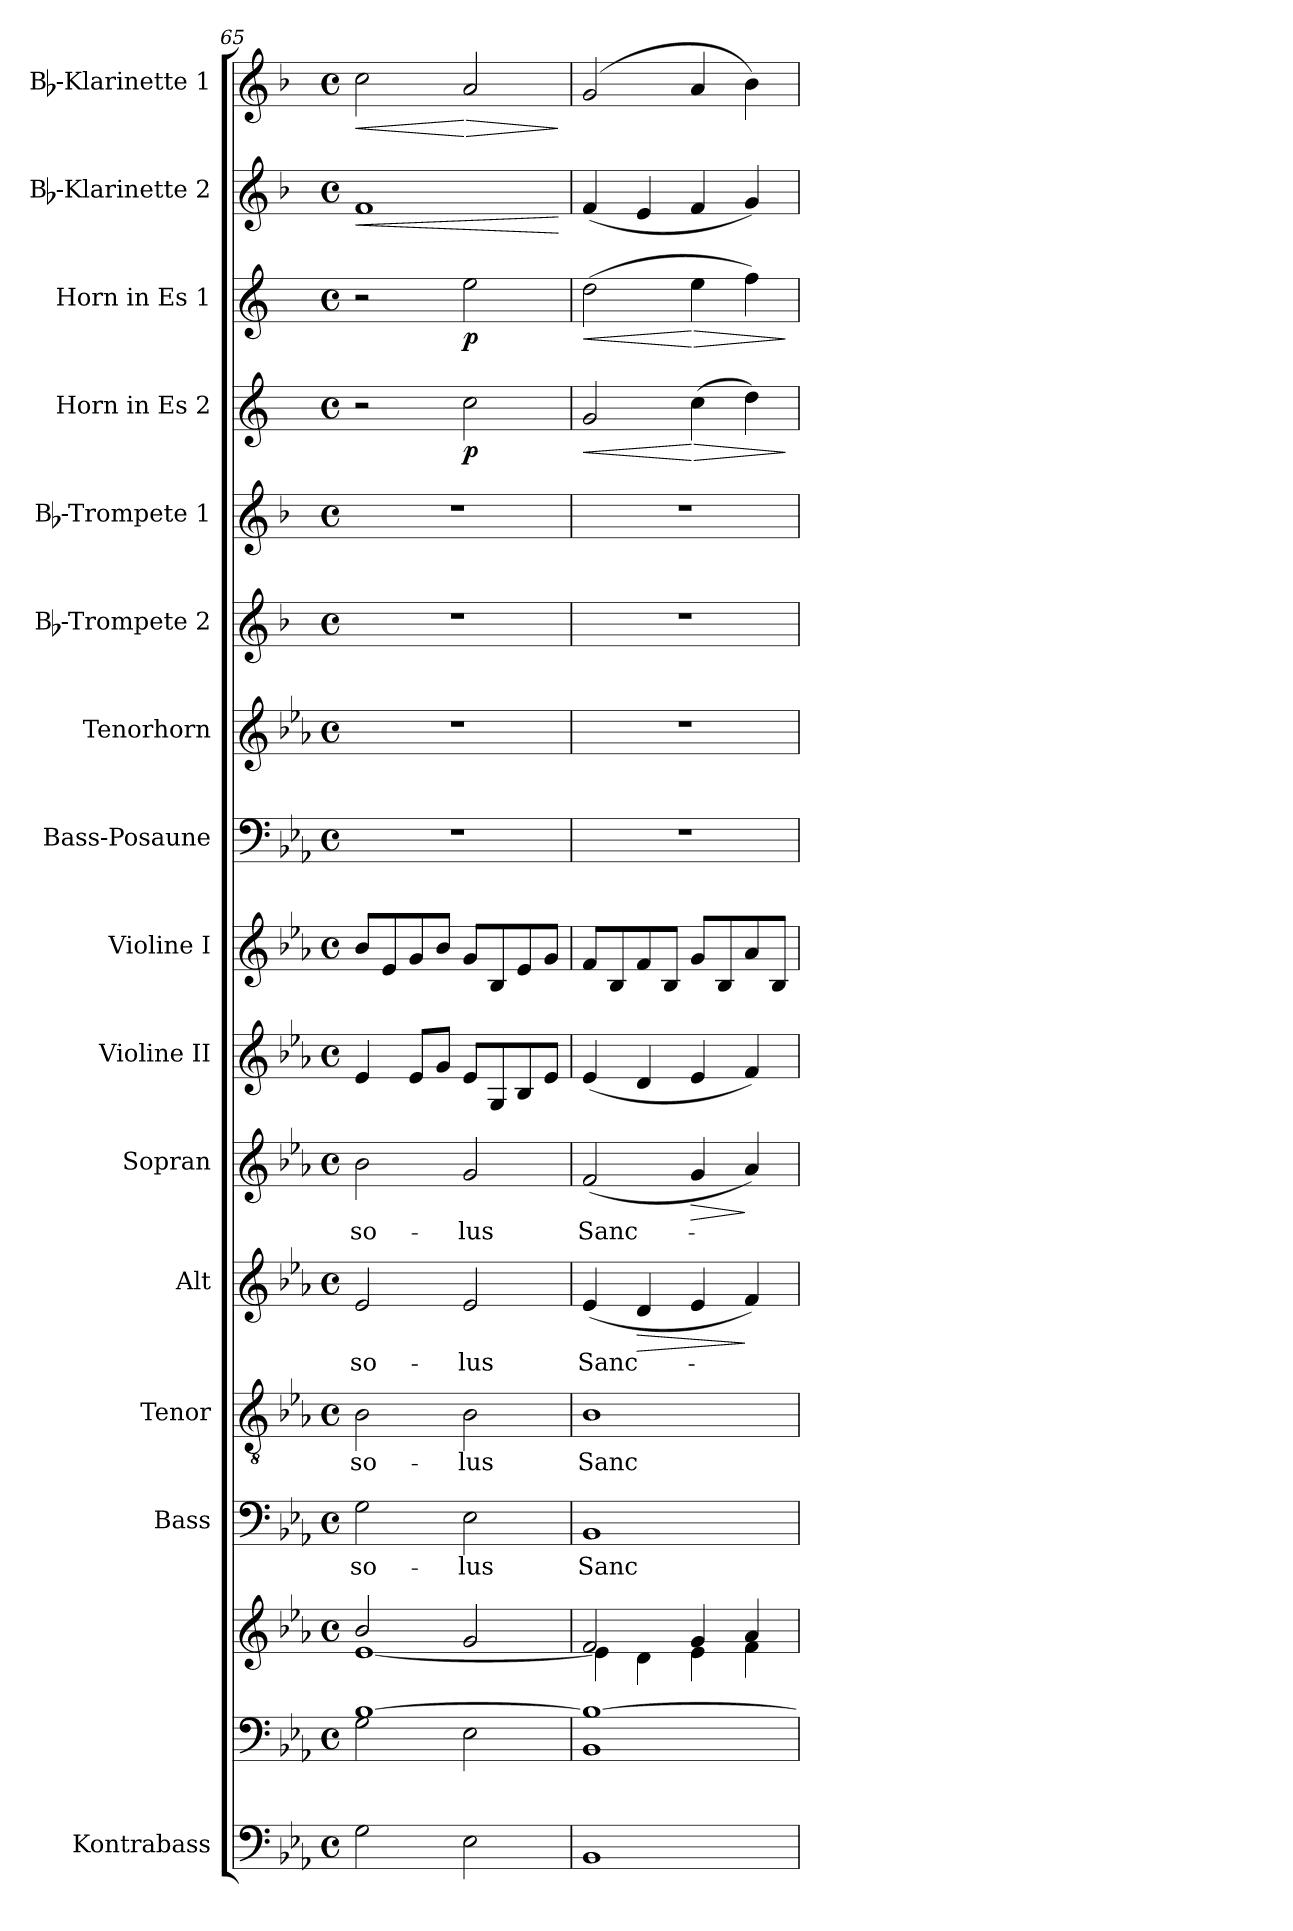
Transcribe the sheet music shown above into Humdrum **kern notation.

**kern	**kern	**kern	**kern	**text	**kern	**text	**kern	**text	**dynam	**kern	**text	**dynam	**kern	**kern	**kern	**kern	**kern	**kern	**kern	**dynam	**kern	**dynam	**kern	**dynam	**kern	**dynam
*part16	*part15	*part15	*part14	*part14	*part13	*part13	*part12	*part12	*part12	*part11	*part11	*part11	*part10	*part9	*part8	*part7	*part6	*part5	*part4	*part4	*part3	*part3	*part2	*part2	*part1	*part1
*staff17	*staff16	*staff15	*staff14	*staff14	*staff13	*staff13	*staff12	*staff12	*staff12	*staff11	*staff11	*staff11	*staff10	*staff9	*staff8	*staff7	*staff6	*staff5	*staff4	*staff4	*staff3	*staff3	*staff2	*staff2	*staff1	*staff1
*I"Kontrabass	*	*	*I"Bass	*	*I"Tenor	*	*I"Alt	*	*	*I"Sopran	*	*	*I"Violine II	*I"Violine I	*I"Bass-Posaune	*I"Tenorhorn	*I"Bb-Trompete 2	*I"Bb-Trompete 1	*I"Horn in Es 2	*	*I"Horn in Es 1	*	*I"Bb-Klarinette 2	*	*I"Bb-Klarinette 1	*
*I'Kb.	*	*	*I'B.	*	*I'T.	*	*I'A.	*	*	*I'S.	*	*	*I'Vl. II	*I'Vl. I	*I'B. Pos.	*I'T. Hrn.	*I'Bb Trp. 2	*I'Bb Trp. 1	*	*	*	*	*I'Bb Kl. 2	*	*I'Bb Kl. 1	*
*clefF4	*clefF4	*clefG2	*clefF4	*	*clefGv2	*	*clefG2	*	*	*clefG2	*	*	*clefG2	*clefG2	*clefF4	*clefG2	*clefG2	*clefG2	*clefG2	*	*clefG2	*	*clefG2	*	*clefG2	*
*ITrd7c12	*	*	*	*	*	*	*	*	*	*	*	*	*	*	*	*ITrd8c14	*ITrd1c2	*ITrd1c2	*ITrd5c9	*	*ITrd5c9	*	*ITrd1c2	*	*ITrd1c2	*
*k[b-e-a-]	*k[b-e-a-]	*k[b-e-a-]	*k[b-e-a-]	*	*k[b-e-a-]	*	*k[b-e-a-]	*	*	*k[b-e-a-]	*	*	*k[b-e-a-]	*k[b-e-a-]	*k[b-e-a-]	*k[b-e-a-]	*k[b-e-a-]	*k[b-e-a-]	*k[b-e-a-]	*	*k[b-e-a-]	*	*k[b-e-a-]	*	*k[b-e-a-]	*
*E-:	*E-:	*E-:	*E-:	*	*E-:	*	*E-:	*	*	*E-:	*	*	*E-:	*E-:	*E-:	*E-:	*E-:	*E-:	*E-:	*	*E-:	*	*E-:	*	*E-:	*
*M4/4	*M4/4	*M4/4	*M4/4	*	*M4/4	*	*M4/4	*	*	*M4/4	*	*	*M4/4	*M4/4	*M4/4	*M4/4	*M4/4	*M4/4	*M4/4	*	*M4/4	*	*M4/4	*	*M4/4	*
*met(c)	*met(c)	*met(c)	*met(c)	*	*met(c)	*	*met(c)	*	*	*met(c)	*	*	*met(c)	*met(c)	*met(c)	*met(c)	*met(c)	*met(c)	*met(c)	*	*met(c)	*	*met(c)	*	*met(c)	*
=65	=65	=65	=65	=65	=65	=65	=65	=65	=65	=65	=65	=65	=65	=65	=65	=65	=65	=65	=65	=65	=65	=65	=65	=65	=65	=65
*	*^	*^	*	*	*	*	*	*	*	*	*	*	*	*	*	*	*	*	*	*	*	*	*	*	*	*
!	!	!	!	!	!	!LO:LY:b	!	!LO:LY:b	!	!LO:LY:b	!	!	!LO:LY:b	!	!	!	!	!	!	!	!	!	!	!	!	!LO:HP:b	!	!
!	!	!	!	!	!	!	!	!	!	!	!	!	!	!	!	!	!	!	!	!	!	!	!	!	!	!LO:HP:n=1:b	!	!LO:HP:b
2GG\	[>1B-	2G\	2b-/	[<1e-	2G\	so-	2B-\	so-	2e-/	so-	.	2b-\	so-	.	4e-/	8b-/L	1r	1r	1r	1r	2r	.	2r	.	1e-	< >	2b-\	<
.	.	.	.	.	.	.	.	.	.	.	.	.	.	.	.	8e-/	.	.	.	.	.	.	.	.	.	.	.	.
.	.	.	.	.	.	.	.	.	.	.	.	.	.	.	8e-/L	8g/	.	.	.	.	.	.	.	.	.	.	.	.
.	.	.	.	.	.	.	.	.	.	.	.	.	.	.	8g/J	8b-/J	.	.	.	.	.	.	.	.	.	.	.	.
!	!	!	!	!	!	!LO:LY:b	!	!LO:LY:b	!	!LO:LY:b	!	!	!LO:LY:b	!	!	!	!	!	!	!	!	!LO:DY:b	!	!LO:DY:b	!	!	!	!LO:HP:n=1:b
2EE-\	.	2E-\	2g/	.	2E-\	-lus	2B-\	-lus	2e-/	-lus	.	2g/	-lus	.	8e-/L	8g/L	.	.	.	.	2e-\	p	2g\	p	.	.	2g/	[ >
.	.	.	.	.	.	.	.	.	.	.	.	.	.	.	8G/	8B-/	.	.	.	.	.	.	.	.	.	.	.	.
.	.	.	.	.	.	.	.	.	.	.	.	.	.	.	8B-/	8e-/	.	.	.	.	.	.	.	.	.	.	.	.
.	.	.	.	.	.	.	.	.	.	.	.	.	.	.	8e-/J	8g/J	.	.	.	.	.	.	.	.	.	.	.	.
*	*v	*v	*	*	*	*	*	*	*	*	*	*	*	*	*	*	*	*	*	*	*	*	*	*	*	*	*	*
*	*	*v	*v	*	*	*	*	*	*	*	*	*	*	*	*	*	*	*	*	*	*	*	*	*	*	*	*
.	.	.	.	.	.	.	.	.	.	.	.	.	.	.	.	.	.	.	.	.	.	.	.	[	.	]
=66	=66	=66	=66	=66	=66	=66	=66	=66	=66	=66	=66	=66	=66	=66	=66	=66	=66	=66	=66	=66	=66	=66	=66	=66	=66	=66
*	*^	*^	*	*	*	*	*	*	*	*	*	*	*	*	*	*	*	*	*	*	*	*	*	*	*	*
!	!	!	!	!	!	!LO:LY:b	!	!LO:LY:b	!	!LO:LY:b	!	!	!LO:LY:b	!	!	!	!	!	!	!	!	!LO:HP:b	!	!LO:HP:b	!	!	!	!
1BBB-	1B-_	1BB-	2f/	4e-\]	1BB-	Sanc-	1B-	Sanc-	(<4e-/	Sanc-	.	(<2f/	Sanc-	.	(<4e-/	8f/L	1r	1r	1r	1r	2B-/	<	(>2f\	<	(<4e-/	.	(2f/	.
.	.	.	.	.	.	.	.	.	.	.	.	.	.	.	.	8B-/	.	.	.	.	.	.	.	.	.	.	.	.
!	!	!	!	!	!	!	!	!	!	!	!LO:HP:b	!	!	!	!	!	!	!	!	!	!	!	!	!	!	!	!	!
.	.	.	.	4d\	.	.	.	.	4d/	.	>	.	.	.	4d/	8f/	.	.	.	.	.	.	.	.	4d/	]	.	.
.	.	.	.	.	.	.	.	.	.	.	.	.	.	.	.	8B-/J	.	.	.	.	.	.	.	.	.	.	.	.
!	!	!	!	!	!	!	!	!	!	!	!	!	!	!LO:HP:b	!	!	!	!	!	!	!	!LO:HP:n=1:b	!	!LO:HP:n=1:b	!	!	!	!
.	.	.	4g/	4e-\	.	.	.	.	4e-/	.	.	4g/	.	>	4e-/	8g/L	.	.	.	.	(>4e-\	[ >	4g\	[ >	4e-/	.	4g/	.
.	.	.	.	.	.	.	.	.	.	.	.	.	.	.	.	8B-/	.	.	.	.	.	.	.	.	.	.	.	.
.	.	.	4a-/	4f\	.	.	.	.	4f/)	.	]	4a-/)	.	]	4f/)	8a-/	.	.	.	.	4f\)	.	4a-\)	.	4f/)	.	4a-\)	.
.	.	.	.	.	.	.	.	.	.	.	.	.	.	.	.	8B-/J	.	.	.	.	.	.	.	.	.	.	.	.
*	*v	*v	*	*	*	*	*	*	*	*	*	*	*	*	*	*	*	*	*	*	*	*	*	*	*	*	*	*
*	*	*v	*v	*	*	*	*	*	*	*	*	*	*	*	*	*	*	*	*	*	*	*	*	*	*	*	*
.	.	.	.	.	.	.	.	.	.	.	.	.	.	.	.	.	.	.	.	]	.	]	.	.	.	.
=	=	=	=	=	=	=	=	=	=	=	=	=	=	=	=	=	=	=	=	=	=	=	=	=	=	=
*-	*-	*-	*-	*-	*-	*-	*-	*-	*-	*-	*-	*-	*-	*-	*-	*-	*-	*-	*-	*-	*-	*-	*-	*-	*-	*-
